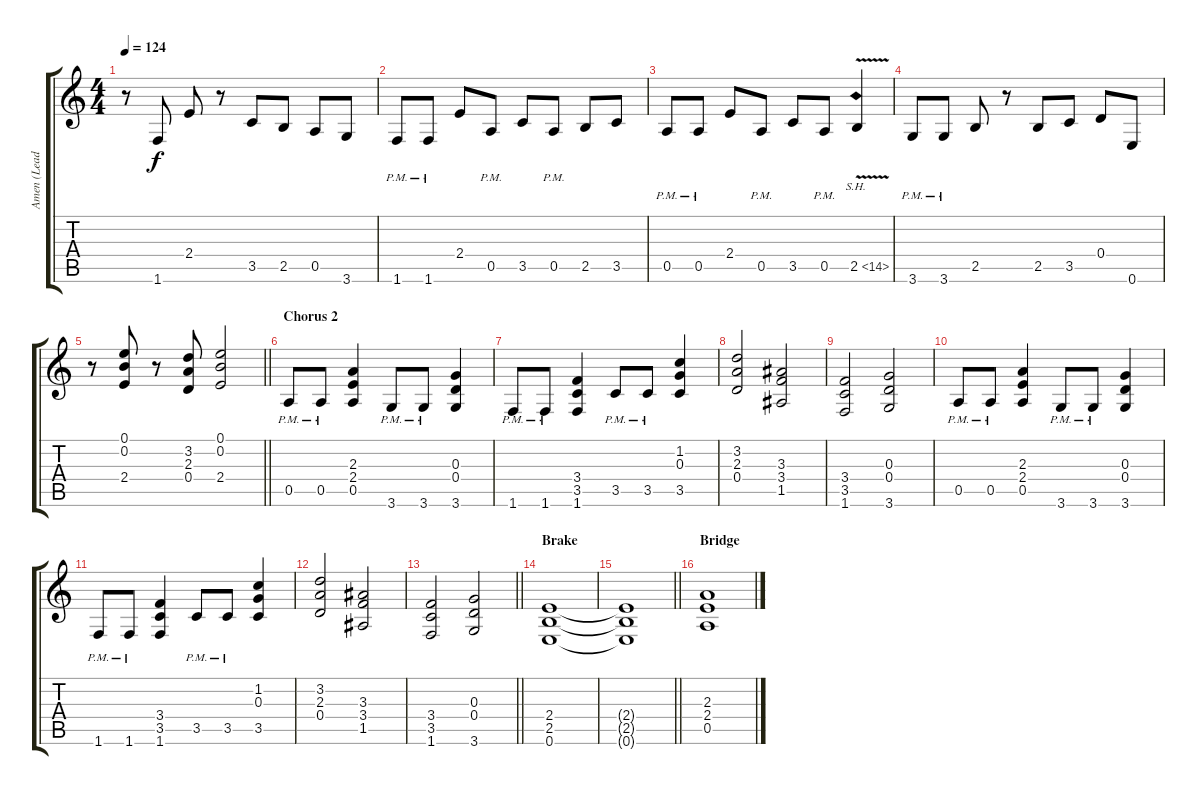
\track ("Amen (Lead)" "Amen (Lead") {instrument distortionguitar}
\staff {score tabs}
\tuning (E4 B3 G3 D3 A2 E2) {hide}
\ts (4 4)
\tempo 124
\clef g2
\ks c
r.8{dy f} 1.6.8 2.4.8 r.8 3.5.8 2.5.8 0.5.8 3.6.8 |
1.6{pm}.8 1.6{pm}.8 2.4.8 0.5{pm}.8 3.5.8 0.5{pm}.8 2.5.8 3.5.8 |
0.5{pm}.8 0.5{pm}.8 2.4.8 0.5{pm}.8 3.5.8 0.5{pm}.8 2.5{sh 12 v}.4 |
3.6{pm}.8 3.6{pm}.8 2.5.8 r.8 2.5.8 3.5.8 0.4.8 0.6.8 |
\barLineRight lightlight
r.8 (0.1 0.2 2.4).8 r.8 (3.2 2.3 0.4).8 (0.1 0.2 2.4).2 |
\section ("" "Chorus 2")
0.5{pm}.8 0.5{pm}.8 (2.3 2.4 0.5).4 3.6{pm}.8 3.6{pm}.8 (0.3 0.4 3.6).4 |
1.6{pm}.8 1.6{pm}.8 (3.4 3.5 1.6).4 3.5{pm}.8 3.5{pm}.8 (1.2 0.3 3.5).4 |
(3.2 2.3 0.4).2 (3.3 3.4 1.5).2 |
(3.4 3.5 1.6).2 (0.3 0.4 3.6).2 |
0.5{pm}.8 0.5{pm}.8 (2.3 2.4 0.5).4 3.6{pm}.8 3.6{pm}.8 (0.3 0.4 3.6).4 |
1.6{pm}.8 1.6{pm}.8 (3.4 3.5 1.6).4 3.5{pm}.8 3.5{pm}.8 (1.2 0.3 3.5).4 |
(3.2 2.3 0.4).2 (3.3 3.4 1.5).2 |
\barLineRight lightlight
(3.4 3.5 1.6).2 (0.3 0.4 3.6).2 |
\section ("" "Brake")
(2.4 2.5 0.6).1 |
\barLineRight lightlight
(2.4{t} 2.5{t} 0.6{t}).1 |
\section ("" "Bridge")
(2.3 2.4 0.5).1{volume 4}
